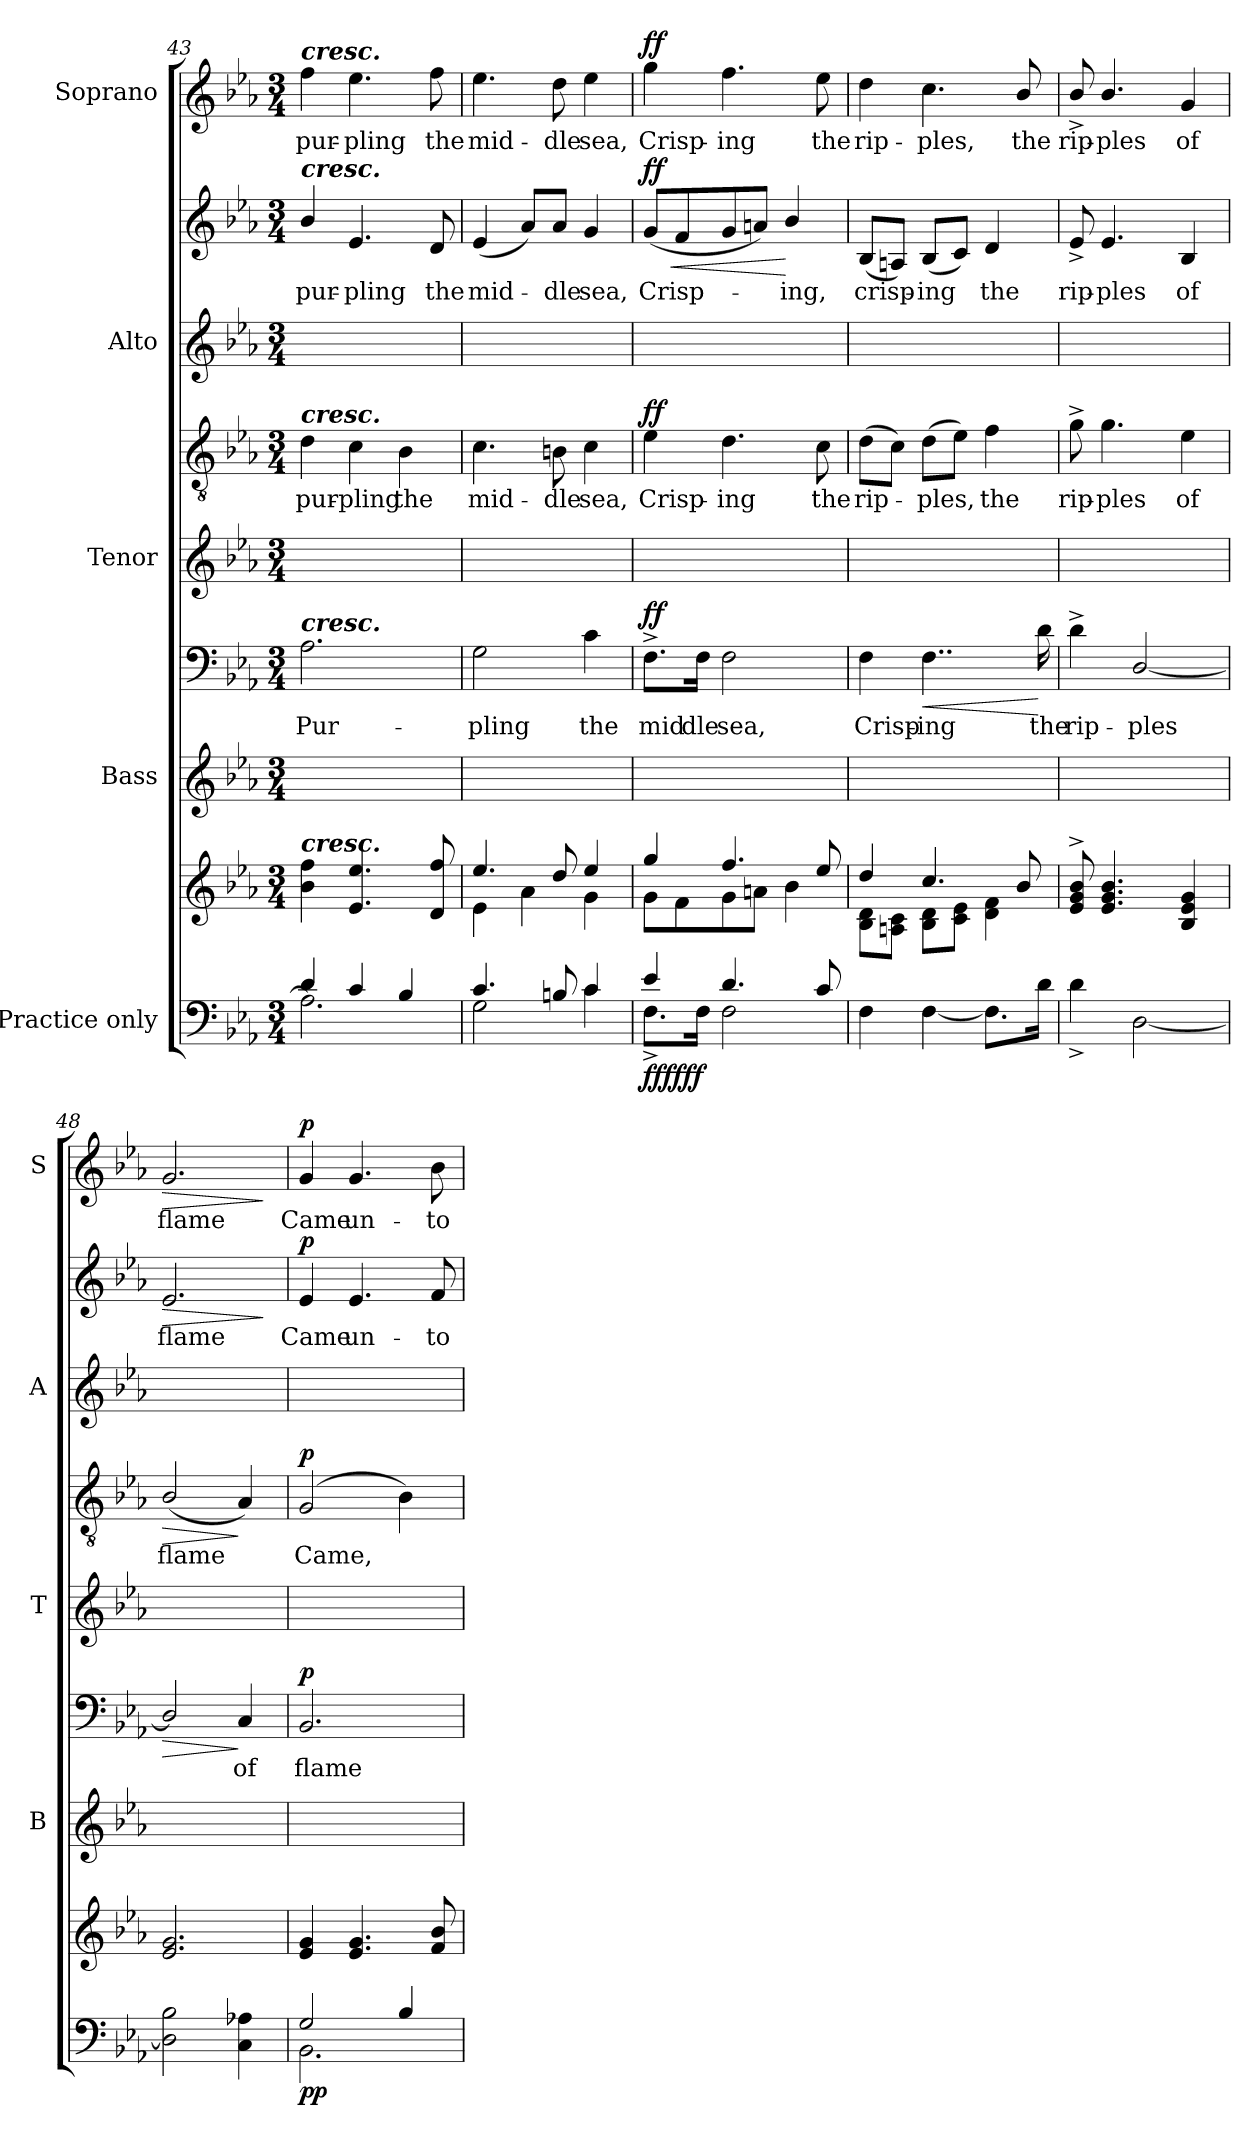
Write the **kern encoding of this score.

**kern	**kern	**dynam	**kern	**kern	**text	**dynam	**kern	**kern	**text	**dynam	**kern	**kern	**text	**dynam	**kern	**text	**dynam
*part5	*part5	*part5	*part4	*part4	*part4	*part4	*part3	*part3	*part3	*part3	*part2	*part2	*part2	*part2	*part1	*part1	*part1
*staff9	*staff8	*staff8/9	*staff7	*staff6	*staff6	*staff6/7	*staff5	*staff4	*staff4	*staff4/5	*staff3	*staff2	*staff2	*staff2/3	*staff1	*staff1	*staff1
*I"Practice only	*	*	*I"Bass	*	*	*	*I"Tenor	*	*	*	*I"Alto	*	*	*	*I"Soprano	*	*
*	*	*	*I'B	*	*	*	*I'T	*	*	*	*I'A	*	*	*	*I'S	*	*
*clefF4	*clefG2	*	*clefG2	*clefF4	*	*	*clefG2	*clefGv2	*	*	*clefG2	*clefG2	*	*	*clefG2	*	*
*k[b-e-a-]	*k[b-e-a-]	*	*k[b-e-a-]	*k[b-e-a-]	*	*	*k[b-e-a-]	*k[b-e-a-]	*	*	*k[b-e-a-]	*k[b-e-a-]	*	*	*k[b-e-a-]	*	*
*E-:	*E-:	*	*E-:	*E-:	*	*	*E-:	*E-:	*	*	*E-:	*E-:	*	*	*E-:	*	*
*M3/4	*M3/4	*	*M3/4	*M3/4	*	*	*M3/4	*M3/4	*	*	*M3/4	*M3/4	*	*	*M3/4	*	*
=43	=43	=43	=43	=43	=43	=43	=43	=43	=43	=43	=43	=43	=43	=43	=43	=43	=43
*^	*^	*	*	*	*	*	*	*	*	*	*	*	*	*	*	*	*
!	!	!	!	!	!	!	!	!	!	!	!	!	!	!	!	!	!LO:TX:a:Bi:t=cresc.	!	!
!	!	!	!	!	!	!	!	!	!	!	!	!	!	!LO:TX:a:Bi:t=cresc.	!	!	!	!	!
!	!	!	!	!	!	!	!	!	!	!LO:TX:a:Bi:t=cresc.	!	!	!	!	!	!	!	!	!
!	!	!	!	!	!	!LO:TX:a:Bi:t=cresc.	!	!	!	!	!	!	!	!	!	!	!	!	!
!	!	!LO:TX:a:Bi:t=cresc.	!	!	!	!	!	!	!	!	!	!	!	!	!	!	!	!	!
!	!	!	!	!	!	!	!LO:LY:b	!	!	!	!LO:LY:b	!	!	!	!LO:LY:b	!	!	!LO:LY:b	!
4d/	2.A-\]	4b-\ 4ff\	2.ryy	.	2.ryy	2.A-\	Pur-	.	2.ryy	4d\	pur-	.	2.ryy	4b-/	pur-	.	4ff\	pur-	.
!	!	!	!	!	!	!	!	!	!	!	!LO:LY:b	!	!	!	!LO:LY:b	!	!	!LO:LY:b	!
4c/	.	4.e-/ 4.ee-/	.	.	.	.	.	.	.	4c\	-pling	.	.	4.e-/	-pling	.	4.ee-\	-pling	.
!	!	!	!	!	!	!	!	!	!	!	!LO:LY:b	!	!	!	!	!	!	!	!
4B-/	.	.	.	.	.	.	.	.	.	4B-\	the	.	.	.	.	.	.	.	.
!	!	!	!	!	!	!	!	!	!	!	!	!	!	!	!LO:LY:b	!	!	!LO:LY:b	!
.	.	8d/ 8ff/	.	.	.	.	.	.	.	.	.	.	.	8d/	the	.	8ff\	the	.
=44	=44	=44	=44	=44	=44	=44	=44	=44	=44	=44	=44	=44	=44	=44	=44	=44	=44	=44	=44
!	!	!	!	!	!	!	!LO:LY:b	!	!	!	!LO:LY:b	!	!	!	!LO:LY:b	!	!	!LO:LY:b	!
4.c/	2G\	4.ee-/	4e-\	.	2.ryy	2G\	-pling	.	2.ryy	4.c\	mid-	.	2.ryy	(<4e-/	mid-	.	4.ee-\	mid-	.
.	.	.	4a-\	.	.	.	.	.	.	.	.	.	.	8a-/L)	.	.	.	.	.
!	!	!	!	!	!	!	!	!	!	!	!LO:LY:b	!	!	!	!LO:LY:b	!	!	!LO:LY:b	!
8Bn/	.	8dd/	.	.	.	.	.	.	.	8Bn\	-dle	.	.	8a-/J	dle	.	8dd\	-dle	.
!	!	!	!	!	!	!	!LO:LY:b	!	!	!	!LO:LY:b	!	!	!	!LO:LY:b	!	!	!LO:LY:b	!
4c/	4c\	4ee-/	4g\	.	.	4c\	the	.	.	4c\	sea,	.	.	4g/	sea,	.	4ee-\	sea,	.
!!LO:PB:g=z
=45	=45	=45	=45	=45	=45	=45	=45	=45	=45	=45	=45	=45	=45	=45	=45	=45	=45	=45	=45
!	!	!	!	!LO:DY:b=2	!	!	!LO:LY:b	!	!	!	!LO:LY:b	!	!	!	!LO:LY:b	!LO:HP:b	!	!LO:LY:b	!
!	!	!	!	!LO:DY:n=1:b	!	!	!	!	!	!	!	!	!	!	!	!	!	!	!
!	!	!	!	!LO:DY:n=2:b	!	!	!	!LO:DY:b	!	!	!	!LO:DY:b	!	!	!	!LO:DY:n=1:b	!	!	!LO:DY:b
4e-/	8.F^\L	4gg/	8g\L	ff ff ff	2.ryy	8.F^\L	mid	ff	2.ryy	4e-\	Crisp-	ff	2.ryy	(<8g/L	Crisp-	< ff	4gg\	Crisp-	ff
.	.	.	8f\	.	.	.	.	.	.	.	.	.	.	8f/	.	.	.	.	.
!	!	!	!	!	!	!	!LO:LY:b	!	!	!	!	!	!	!	!	!	!	!	!
.	16F\Jk	.	.	.	.	16F\Jk	-dle	.	.	.	.	.	.	.	.	.	.	.	.
!	!	!	!	!	!	!	!LO:LY:b	!	!	!	!LO:LY:b	!	!	!	!	!	!	!LO:LY:b	!
4.d/	2F\	4.ff/	8g\	.	.	2F\	sea,	.	.	4.d\	-ing	.	.	8g/	.	.	4.ff\	-ing	.
.	.	.	8an\J	.	.	.	.	.	.	.	.	.	.	8an/J)	.	.	.	.	.
!	!	!	!	!	!	!	!	!	!	!	!	!	!	!	!LO:LY:b	!	!	!	!
.	.	.	4b-\	.	.	.	.	.	.	.	.	.	.	4b-/	-ing,	[	.	.	.
!	!	!	!	!	!	!	!	!	!	!	!LO:LY:b	!	!	!	!	!	!	!LO:LY:b	!
8c/	.	8ee-/	.	.	.	.	.	.	.	8c\	the	.	.	.	.	.	8ee-\	the	.
=46	=46	=46	=46	=46	=46	=46	=46	=46	=46	=46	=46	=46	=46	=46	=46	=46	=46	=46	=46
!	!	!	!	!	!	!	!LO:LY:b	!	!	!	!LO:LY:b	!	!	!	!LO:LY:b	!	!	!LO:LY:b	!
2.ryy	4F\	4dd/	8B-\ 8d\L	.	2.ryy	4F\	Crisp-	.	2.ryy	(>8d\L	rip-	.	2.ryy	(<8B-/L	crisp-	.	4dd\	rip-	.
.	.	.	8An\ 8c\J	.	.	.	.	.	.	8c\J)	.	.	.	8An/J)	.	.	.	.	.
!	!	!	!	!	!	!	!LO:LY:b	!LO:HP:b	!	!	!LO:LY:b	!	!	!	!LO:LY:b	!	!	!LO:LY:b	!
.	[4F\	4.cc/	8B-\ 8d\L	.	.	4..F\	-ing	<	.	(>8d\L	ples,	.	.	(<8B-/L	ing	.	4.cc\	-ples,	.
.	.	.	8c\ 8e-\J	.	.	.	.	.	.	8e-\J)	.	.	.	8c/J)	.	.	.	.	.
!	!	!	!	!	!	!	!	!	!	!	!LO:LY:b	!	!	!	!LO:LY:b	!	!	!	!
.	8.F\L]	.	4d\ 4f\	.	.	.	.	.	.	4f\	the	.	.	4d/	the	.	.	.	.
!	!	!	!	!	!	!	!	!	!	!	!	!	!	!	!	!	!	!LO:LY:b	!
.	.	8b-/	.	.	.	.	.	.	.	.	.	.	.	.	.	.	8b-/	the	.
!	!	!	!	!	!	!	!LO:LY:b	!	!	!	!	!	!	!	!	!	!	!	!
.	16d\Jk	.	.	.	.	16d\	the	[	.	.	.	.	.	.	.	.	.	.	.
=47	=47	=47	=47	=47	=47	=47	=47	=47	=47	=47	=47	=47	=47	=47	=47	=47	=47	=47	=47
!	!	!	!	!	!	!	!LO:LY:b	!	!	!	!LO:LY:b	!	!	!	!LO:LY:b	!	!	!LO:LY:b	!
2.ryy	4d^\	8e-/^ 8g/^ 8b-/^	2.ryy	.	2.ryy	4d^\	rip-	.	2.ryy	8g^\	rip-	.	2.ryy	8e-^/	rip-	.	8b-^/	rip-	.
!	!	!	!	!	!	!	!	!	!	!	!LO:LY:b	!	!	!	!LO:LY:b	!	!	!LO:LY:b	!
.	.	4.e-/ 4.g/ 4.b-/	.	.	.	.	.	.	.	4.g\	-ples	.	.	4.e-/	-ples	.	4.b-/	-ples	.
!	!	!	!	!	!	!	!LO:LY:b	!	!	!	!	!	!	!	!	!	!	!	!
.	[2D\	.	.	.	.	[2D/	-ples	.	.	.	.	.	.	.	.	.	.	.	.
!	!	!	!	!	!	!	!	!	!	!	!LO:LY:b	!	!	!	!LO:LY:b	!	!	!LO:LY:b	!
.	.	4B-/ 4e-/ 4g/	.	.	.	.	.	.	.	4e-\	of	.	.	4B-/	of	.	4g/	of	.
=48	=48	=48	=48	=48	=48	=48	=48	=48	=48	=48	=48	=48	=48	=48	=48	=48	=48	=48	=48
!	!	!	!	!LO:HP:b	!	!	!	!LO:HP:b	!	!	!LO:LY:b	!LO:HP:b	!	!	!LO:LY:b	!LO:HP:b	!	!LO:LY:b	!LO:HP:b
2.ryy	2D\] 2B-\	2.e-/ 2.g/	2.ryy	>	2.ryy	2D/]	.	>	2.ryy	(<2B-/	flame	>	2.ryy	2.e-/	flame	>	2.g/	flame	>
!	!	!	!	!	!	!	!LO:LY:b	!	!	!	!	!	!	!	!	!	!	!	!
.	4C\ 4A-X\	.	.	.	.	4C/	of	]	.	4A-/)	.	]	.	.	.	.	.	.	.
*v	*v	*	*	*	*	*	*	*	*	*	*	*	*	*	*	*	*	*	*
*	*v	*v	*	*	*	*	*	*	*	*	*	*	*	*	*	*	*	*
.	.	]	.	.	.	.	.	.	.	.	.	.	.	]	.	.	]
=49	=49	=49	=49	=49	=49	=49	=49	=49	=49	=49	=49	=49	=49	=49	=49	=49	=49
*^	*^	*	*	*	*	*	*	*	*	*	*	*	*	*	*	*	*
!	!	!	!	!LO:DY:b=2	!	!	!LO:LY:b	!	!	!	!LO:LY:b	!	!	!	!LO:LY:b	!	!	!LO:LY:b	!
!	!	!	!	!LO:DY:n=1:b	!	!	!	!LO:DY:b	!	!	!	!LO:DY:b	!	!	!	!LO:DY:b	!	!	!LO:DY:b
2G/	2.BB-\	4e-/ 4g/	2.ryy	p p	2.ryy	2.BB-/	flame	p	2.ryy	(<2G/	Came,	p	2.ryy	4e-/	Came	p	4g/	Came	p
!	!	!	!	!	!	!	!	!	!	!	!	!	!	!	!LO:LY:b	!	!	!LO:LY:b	!
.	.	4.e-/ 4.g/	.	.	.	.	.	.	.	.	.	.	.	4.e-/	un-	.	4.g/	un-	.
4B-/	.	.	.	.	.	.	.	.	.	4B-\)	.	.	.	.	.	.	.	.	.
!	!	!	!	!	!	!	!	!	!	!	!	!	!	!	!LO:LY:b	!	!	!LO:LY:b	!
.	.	8f/ 8b-/	.	.	.	.	.	.	.	.	.	.	.	8f/	-to	.	8b-\	-to	.
*v	*v	*	*	*	*	*	*	*	*	*	*	*	*	*	*	*	*	*	*
*	*v	*v	*	*	*	*	*	*	*	*	*	*	*	*	*	*	*	*
=	=	=	=	=	=	=	=	=	=	=	=	=	=	=	=	=	=
*-	*-	*-	*-	*-	*-	*-	*-	*-	*-	*-	*-	*-	*-	*-	*-	*-	*-
